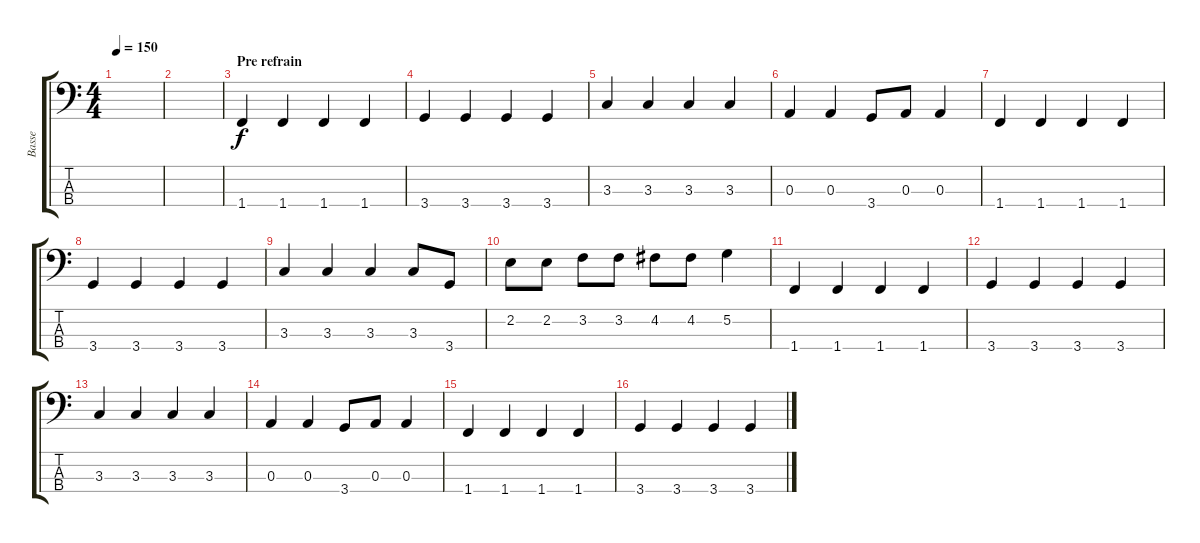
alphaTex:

\track ("Basse" "Basse") {instrument electricbassfinger}
\staff {score tabs}
\tuning (G2 D2 A1 E1) {hide}
\ts (4 4)
\tempo 150
\clef f4
\ks c
|
|
\section ("" "Pre refrain")
1.4.4 1.4.4 1.4.4 1.4.4 |
3.4.4 3.4.4 3.4.4 3.4.4 |
3.3.4 3.3.4 3.3.4 3.3.4 |
0.3.4 0.3.4 3.4.8 0.3.8 0.3.4 |
1.4.4 1.4.4 1.4.4 1.4.4 |
3.4.4 3.4.4 3.4.4 3.4.4 |
3.3.4 3.3.4 3.3.4 3.3.8 3.4.8 |
2.2.8 2.2.8 3.2.8 3.2.8 4.2.8 4.2.8 5.2.4 |
1.4.4 1.4.4 1.4.4 1.4.4 |
3.4.4 3.4.4 3.4.4 3.4.4 |
3.3.4 3.3.4 3.3.4 3.3.4 |
0.3.4 0.3.4 3.4.8 0.3.8 0.3.4 |
1.4.4 1.4.4 1.4.4 1.4.4 |
3.4.4 3.4.4 3.4.4 3.4.4
